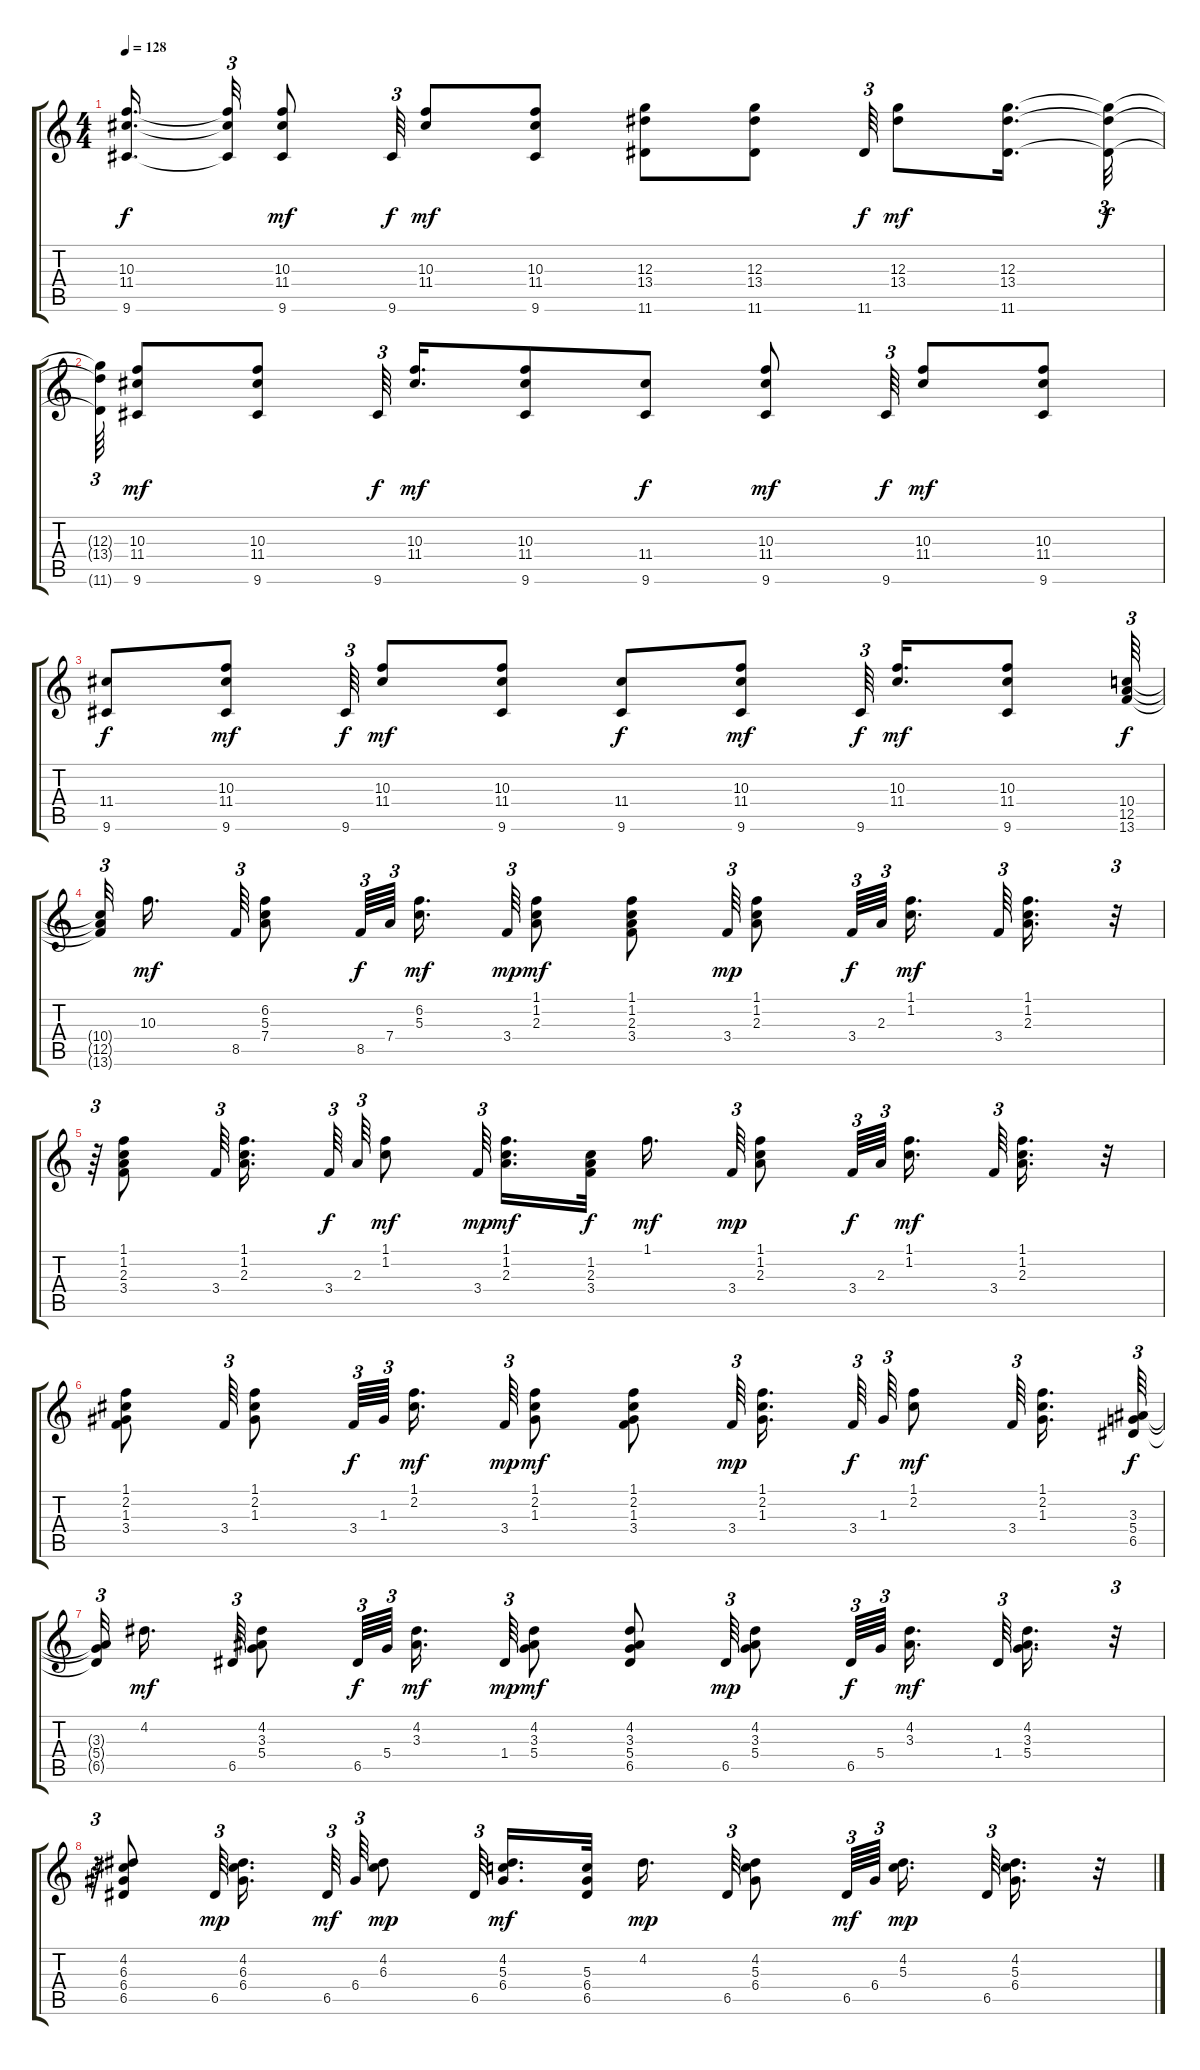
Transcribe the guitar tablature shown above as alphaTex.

\track "" {instrument acousticguitarsteel}
\staff {score tabs}
\tuning (E4 B3 G3 D3 A2 E2) {hide}
\ts (4 4)
\tempo 128
\clef g2
\ks c
(10.3{t} 11.4{t} 9.6{t}).16{d dy f beam splitsecondary} (10.3{t} 11.4{t} 9.6{t}).32{tu (3 2)} (10.3 11.4 9.6).8{dy mf} 9.6.64{tu (3 2) dy f} (10.3 11.4).8{dy mf} (10.3 11.4 9.6).8 (12.3 13.4 11.6).8 (12.3 13.4 11.6).8 11.6.64{tu (3 2) dy f} (12.3 13.4).8{dy mf} (12.3 13.4 11.6).16{d} (12.3{t} 13.4{t} 11.6{t}).32{tu (3 2) dy f} |
(12.3{t} 13.4{t} 11.6{t}).64{tu (3 2)} (10.3 11.4 9.6).8{dy mf} (10.3 11.4 9.6).8 9.6.64{tu (3 2) dy f beam splitsecondary} (10.3 11.4).16{d dy mf} (10.3 11.4 9.6).8 (11.4 9.6).8{dy f} (10.3 11.4 9.6).8{dy mf} 9.6.64{tu (3 2) dy f} (10.3 11.4).8{dy mf} (10.3 11.4 9.6).8 |
(11.4 9.6).8{dy f} (10.3 11.4 9.6).8{dy mf} 9.6.64{tu (3 2) dy f} (10.3 11.4).8{dy mf} (10.3 11.4 9.6).8 (11.4 9.6).8{dy f} (10.3 11.4 9.6).8{dy mf} 9.6.64{tu (3 2) dy f beam splitsecondary} (10.3 11.4).16{d dy mf} (10.3 11.4 9.6).8 (10.4 12.5 13.6).64{tu (3 2) dy f} |
(10.4{t} 12.5{t} 13.6{t}).32{tu (3 2) beam splitsecondary} 10.3.16{d dy mf beam splitsecondary} 8.5.64{tu (3 2)} (6.2 5.3 7.4).8 8.5.64{tu (3 2) dy f} 7.4.64{tu (3 2) beam splitsecondary} (6.2 5.3).16{d dy mf beam splitsecondary} 3.4.64{tu (3 2) dy mp} (1.1 1.2 2.3).8{dy mf} (1.1 1.2 2.3 3.4).8 3.4.64{tu (3 2) dy mp} (1.1 1.2 2.3).8 3.4.64{tu (3 2) dy f} 2.3.64{tu (3 2) beam splitsecondary} (1.1 1.2).16{d dy mf beam splitsecondary} 3.4.64{tu (3 2)} (1.1 1.2 2.3).16{d} r.32{tu (3 2)} |
r.64{tu (3 2)} (1.1 1.2 2.3 3.4).8 3.4.64{tu (3 2) beam splitsecondary} (1.1 1.2 2.3).16{d} 3.4.64{tu (3 2) dy f} 2.3.64{tu (3 2)} (1.1 1.2).8{dy mf} 3.4.64{tu (3 2) dy mp beam splitsecondary} (1.1 1.2 2.3).16{d dy mf} (1.2 2.3 3.4).32{dy f} 1.1.16{d dy mf beam splitsecondary} 3.4.64{tu (3 2) dy mp} (1.1 1.2 2.3).8 3.4.64{tu (3 2) dy f} 2.3.64{tu (3 2) beam splitsecondary} (1.1 1.2).16{d dy mf beam splitsecondary} 3.4.64{tu (3 2)} (1.1 1.2 2.3).16{d} r.32 |
(1.1 2.2 1.3 3.4).8 3.4.64{tu (3 2)} (1.1 2.2 1.3).8 3.4.64{tu (3 2) dy f} 1.3.64{tu (3 2) beam splitsecondary} (1.1 2.2).16{d dy mf beam splitsecondary} 3.4.64{tu (3 2) dy mp} (1.1 2.2 1.3).8{dy mf} (1.1 2.2 1.3 3.4).8 3.4.64{tu (3 2) dy mp beam splitsecondary} (1.1 2.2 1.3).16{d} 3.4.64{tu (3 2) dy f} 1.3.64{tu (3 2)} (1.1 2.2).8{dy mf} 3.4.64{tu (3 2) beam splitsecondary} (1.1 2.2 1.3).16{d} (3.3 5.4 6.5).64{tu (3 2) dy f} |
(3.3{t} 5.4{t} 6.5{t}).32{tu (3 2) beam splitsecondary} 4.2.16{d dy mf beam splitsecondary} 6.5.64{tu (3 2)} (4.2 3.3 5.4).8 6.5.64{tu (3 2) dy f} 5.4.64{tu (3 2) beam splitsecondary} (4.2 3.3).16{d dy mf beam splitsecondary} 1.4.64{tu (3 2) dy mp} (4.2 3.3 5.4).8{dy mf} (4.2 3.3 5.4 6.5).8 6.5.64{tu (3 2) dy mp} (4.2 3.3 5.4).8 6.5.64{tu (3 2) dy f} 5.4.64{tu (3 2) beam splitsecondary} (4.2 3.3).16{d dy mf beam splitsecondary} 1.4.64{tu (3 2)} (4.2 3.3 5.4).16{d} r.32{tu (3 2)} |
r.64{tu (3 2)} (4.2 6.3 6.4 6.5).8 6.5.64{tu (3 2) dy mp beam splitsecondary} (4.2 6.3 6.4).16{d} 6.5.64{tu (3 2) dy mf} 6.4.64{tu (3 2)} (4.2 6.3).8{dy mp} 6.5.64{tu (3 2) beam splitsecondary} (4.2 5.3 6.4).16{d dy mf} (5.3 6.4 6.5).32 4.2.16{d dy mp beam splitsecondary} 6.5.64{tu (3 2)} (4.2 5.3 6.4).8 6.5.64{tu (3 2) dy mf} 6.4.64{tu (3 2) beam splitsecondary} (4.2 5.3).16{d dy mp beam splitsecondary} 6.5.64{tu (3 2)} (4.2 5.3 6.4).16{d} r.32
